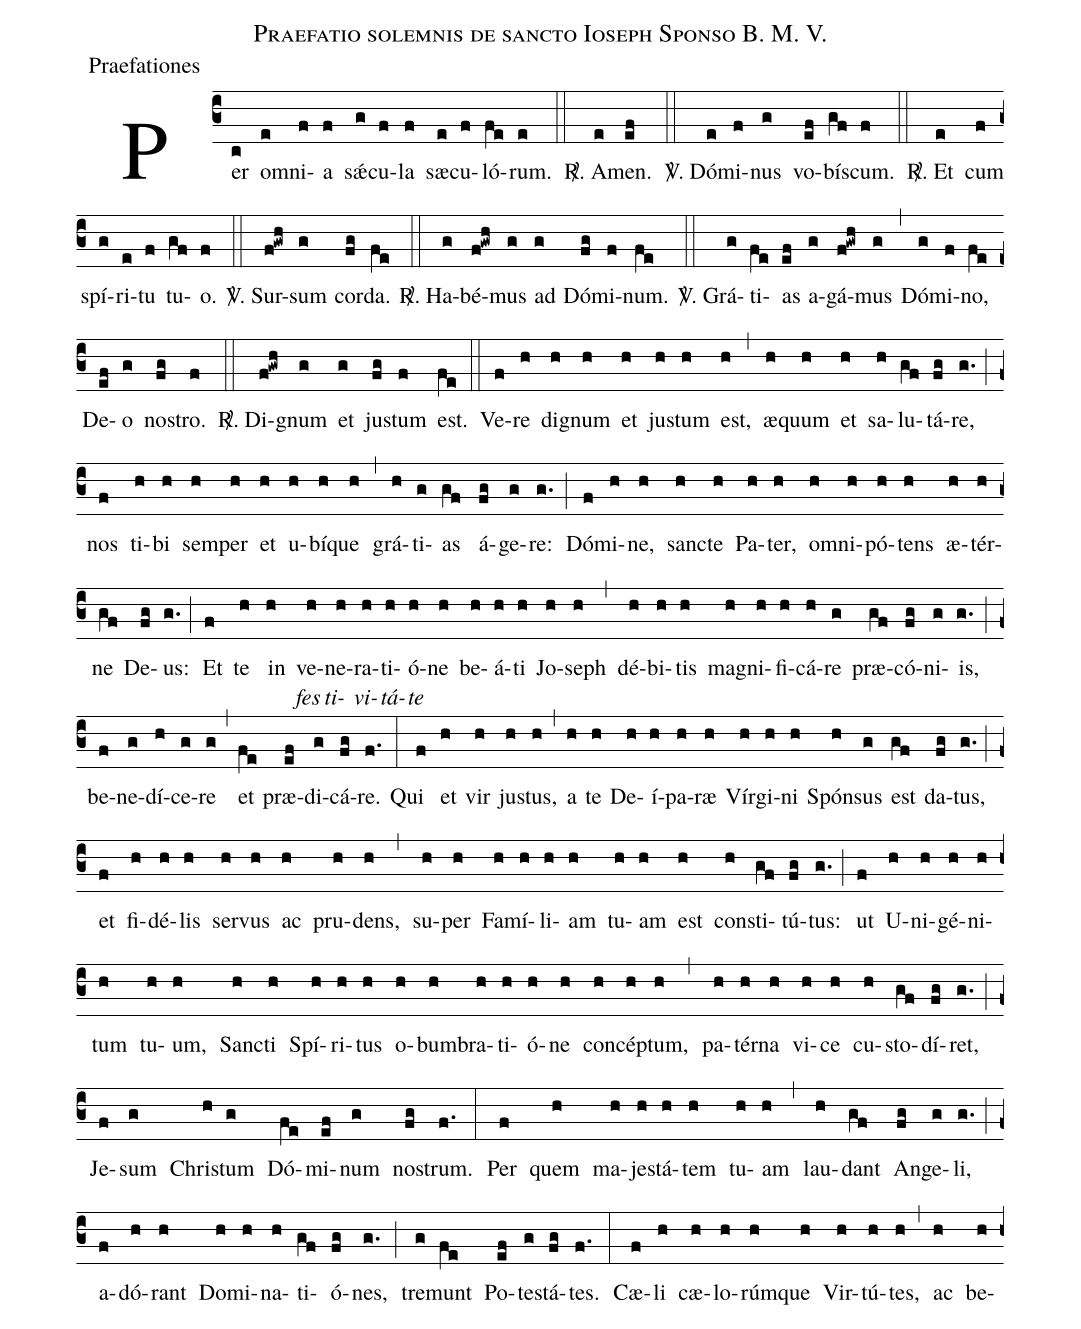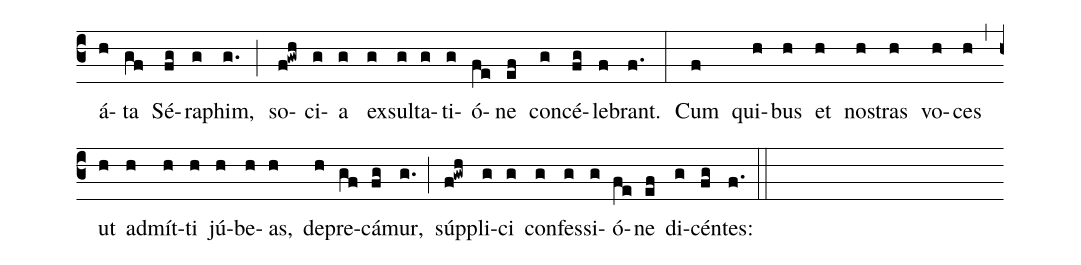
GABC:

name:Praefatio solemnis de sancto Ioseph Sponso B. M. V.;
office-part:Praefationes;
%%
(c3)Per(c) om(e)ni(f)a(f) sǽ(g)cu(f)la(f) sæ(e)cu(f)ló(fe)rum.(e) (::)

<sp>R/</sp>. A(e)men.(ef) (::)

<sp>V/</sp>. Dó(e)mi(f)nus(g) vo(ef)bí(gf)scum.(f) (::)

<sp>R/</sp>. Et(e) cum(f) spí(g)ri(e)tu(f) tu(gf)o.(f) (::)

<sp>V/</sp>. Sur(f!gwh)sum(g) cor(fg)da.(fe) (::)

<sp>R/</sp>. Ha(g)bé(f!gwh)mus(g) ad(g) Dó(fg)mi(f)num.(fe) (::)

<sp>V/</sp>. Grá(g)ti(fe)as(ef) a(g)gá(f!gwh)mus(g) (,) Dó(g)mi(f)no,(fe) De(ef)o(g) no(fg)stro.(f) (::)

<sp>R/</sp>. Di(f!gwh)gnum(g) et(g) ju(fg)stum(f) est.(fe) (::)

Ve(f)re(h) di(h)gnum(h) et(h) ju(h)stum(h) est,(h) (,) æ(h)quum(h) et(h) sa(h)lu(gf)tá(fg)re,(g.) (;)
nos(f) ti(h)bi(h) sem(h)per(h) et(h) u(h)bí(h)que(h) (,) grá(h)ti(g)as(gf) á(fg)ge(g)re:(g.) (;)
Dó(f)mi(h)ne,(h) san(h)cte(h) Pa(h)ter,(h) om(h)ni(h)pó(h)tens(h) æ(h)tér(h)ne(gf) De(fg)us:(g.) (;)

Et(f) te(h) in(h) ve[fes](h)ne[ti-](h)ra[vi-](h)ti[tá-](h)ó[te](h)ne(h) be(h)á(h)ti(h) Jo(h)seph(h) (,)
dé(h)bi(h)tis(h) ma(h)gni(h)fi(h)cá(h)re(g) præ(gf)có(fg)ni(g)is,(g.) (;)
be(f)ne(g)dí(h)ce(g)re(g) (,) et(fe) præ(ef)di(g)cá(fg)re.(f.) (:)

Qui(f) et(h) vir(h) ju(h)stus,(h) (,) a(h) te(h) De(h)í(h)pa(h)ræ(h) Vír(h)gi(h)ni(h) Spón(h)sus(g) est(gf) da(fg)tus,(g.) (;)
et(f) fi(h)dé(h)lis(h) ser(h)vus(h) ac(h) pru(h)dens,(h) (,) su(h)per(h) Fa(h)mí(h)li(h)am(h) tu(h)am(h) est(h) con(h)sti(gf)tú(fg)tus:(g.) (;)
ut(f) U(h)ni(h)gé(h)ni(h)tum(h) tu(h)um,(h) San(h)cti(h) Spí(h)ri(h)tus(h) o(h)bum(h)bra(h)ti(h)ó(h)ne(h) con(h)cép(h)tum,(h) (,)
pa(h)tér(h)na(h) vi(h)ce(h) cu(h)sto(gf)dí(fg)ret,(g.) (;)
Je(f)sum(g) Chri(h)stum(g) Dó(fe)mi(ef)num(g) no(fg)strum.(f.) (:)

Per(f) quem(h) ma(h)je(h)stá(h)tem(h) tu(h)am(h) (,) lau(h)dant(gf) An(fg)ge(g)li,(g.) (;)
a(f)dó(h)rant(h) Do(h)mi(h)na(h)ti(gf)ó(fg)nes,(g.) (;) tre(g)munt(fe) Po(ef)te(g)stá(fg)tes.(f.) (:)

Cæ(f)li(h) cæ(h)lo(h)rúm(h)que(h) Vir(h)tú(h)tes,(h) (,) ac(h) be(h)á(h)ta(gf) Sé(fg)ra(g)phim,(g.) (;)
so(f!gwh)ci(g)a(g) ex(g)sul(g)ta(g)ti(g)ó(fe)ne(ef) con(g)cé(fg)le(f)brant.(f.) (:)

Cum(f) qui(h)bus(h) et(h) no(h)stras(h) vo(h)ces(h) (,) ut(h) ad(h)mít(h)ti(h) jú(h)be(h)as,(h) de(h)pre(gf)cá(fg)mur,(g.) (;)
súp(f!gwh)pli(g)ci(g) con(g)fes(g)si(g)ó(fe)ne(ef) di(g)cén(fg)tes:(f.) (::)
